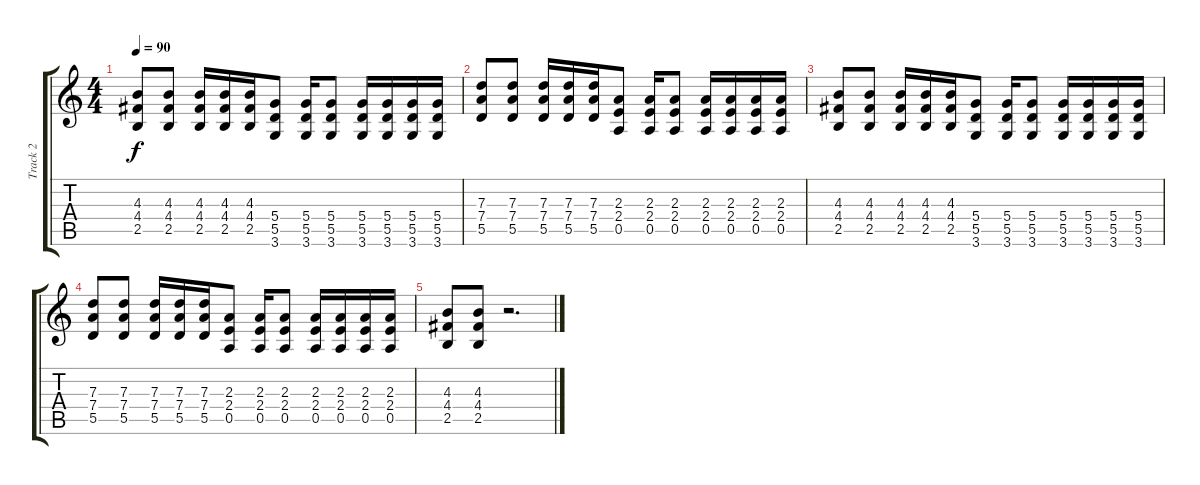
\track ("Track 2" "Track 2") {instrument overdrivenguitar}
\staff {score tabs}
\tuning (E4 B3 G3 D3 A2 E2) {hide}
\ts (4 4)
\tempo 90
\clef g2
\ks c
(4.3 4.4 2.5).8{dy f} (4.3 4.4 2.5).8 (4.3 4.4 2.5).16 (4.3 4.4 2.5).16 (4.3 4.4 2.5).16 (5.4 5.5 3.6).8 (5.4 5.5 3.6).16 (5.4 5.5 3.6).8 (5.4 5.5 3.6).16 (5.4 5.5 3.6).16 (5.4 5.5 3.6).16 (5.4 5.5 3.6).16 |
(7.3 7.4 5.5).8 (7.3 7.4 5.5).8 (7.3 7.4 5.5).16 (7.3 7.4 5.5).16 (7.3 7.4 5.5).16 (2.3 2.4 0.5).8 (2.3 2.4 0.5).16 (2.3 2.4 0.5).8 (2.3 2.4 0.5).16 (2.3 2.4 0.5).16 (2.3 2.4 0.5).16 (2.3 2.4 0.5).16 |
(4.3 4.4 2.5).8 (4.3 4.4 2.5).8 (4.3 4.4 2.5).16 (4.3 4.4 2.5).16 (4.3 4.4 2.5).16 (5.4 5.5 3.6).8 (5.4 5.5 3.6).16 (5.4 5.5 3.6).8 (5.4 5.5 3.6).16 (5.4 5.5 3.6).16 (5.4 5.5 3.6).16 (5.4 5.5 3.6).16 |
(7.3 7.4 5.5).8 (7.3 7.4 5.5).8 (7.3 7.4 5.5).16 (7.3 7.4 5.5).16 (7.3 7.4 5.5).16 (2.3 2.4 0.5).8 (2.3 2.4 0.5).16 (2.3 2.4 0.5).8 (2.3 2.4 0.5).16 (2.3 2.4 0.5).16 (2.3 2.4 0.5).16 (2.3 2.4 0.5).16 |
(4.3 4.4 2.5).8 (4.3 4.4 2.5).8 r.2{d}
